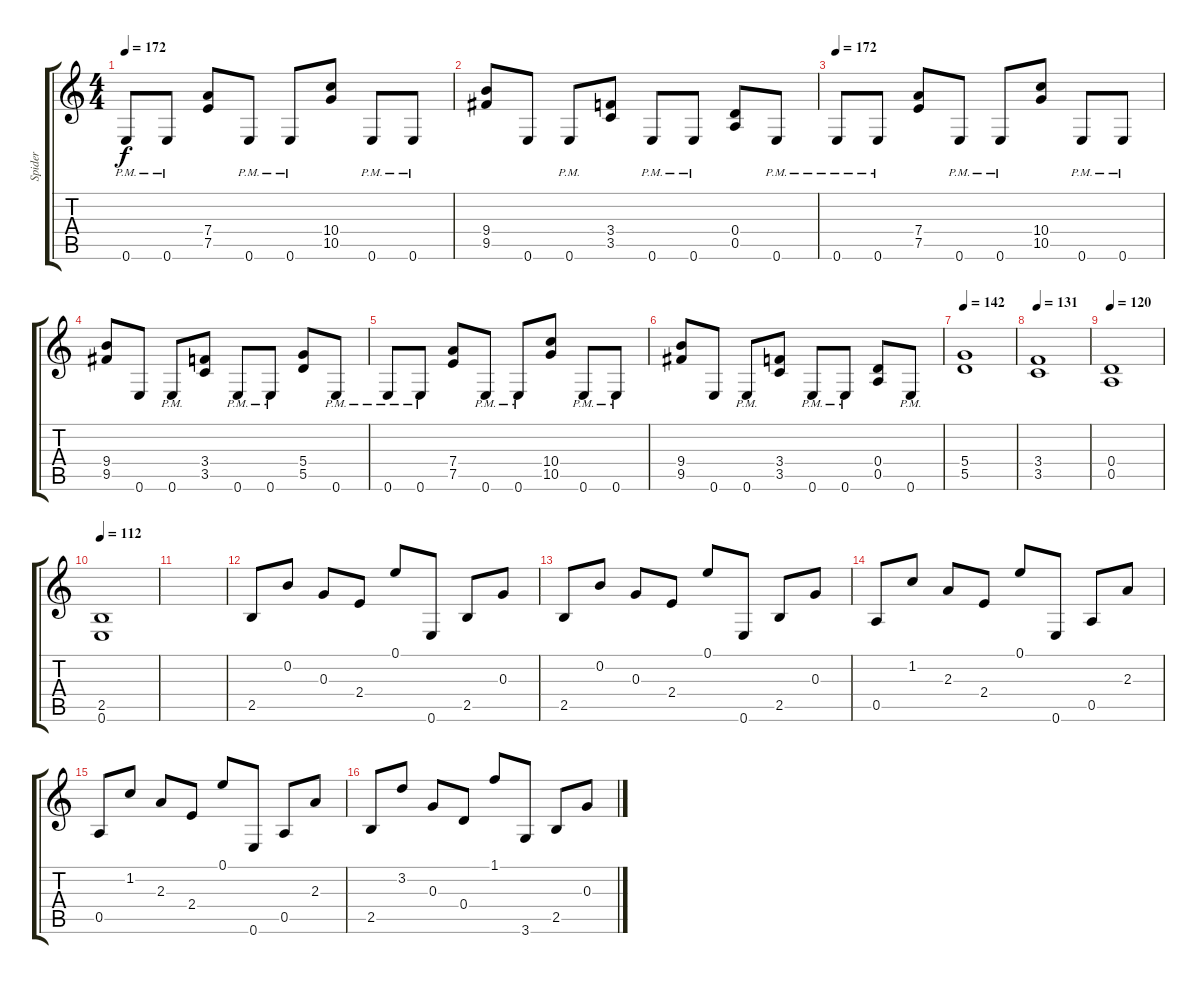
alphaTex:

\track ("Spider" "Spider") {instrument distortionguitar}
\staff {score tabs}
\tuning (E4 B3 G3 D3 A2 E2) {hide}
\ts (4 4)
\tempo 172
\clef g2
\ks c
0.6{pm}.8{dy f} 0.6{pm}.8 (7.4 7.5).8 0.6{pm}.8 0.6{pm}.8 (10.4 10.5).8 0.6{pm}.8 0.6{pm}.8 |
(9.4 9.5).8 0.6.8 0.6{pm}.8 (3.4 3.5).8 0.6{pm}.8 0.6{pm}.8 (0.4 0.5).8 0.6{pm}.8 |
\tempo 172
0.6{pm}.8 0.6{pm}.8 (7.4 7.5).8 0.6{pm}.8 0.6{pm}.8 (10.4 10.5).8 0.6{pm}.8 0.6{pm}.8 |
(9.4 9.5).8 0.6.8 0.6{pm}.8 (3.4 3.5).8 0.6{pm}.8 0.6{pm}.8 (5.4 5.5).8 0.6{pm}.8 |
0.6{pm}.8 0.6{pm}.8 (7.4 7.5).8 0.6{pm}.8 0.6{pm}.8 (10.4 10.5).8 0.6{pm}.8 0.6{pm}.8 |
(9.4 9.5).8 0.6.8 0.6{pm}.8 (3.4 3.5).8 0.6{pm}.8 0.6{pm}.8 (0.4 0.5).8 0.6{pm}.8 |
\tempo 142
(5.4 5.5).1 |
\tempo 131
(3.4 3.5).1 |
\tempo 120
(0.4 0.5).1 |
\tempo 112
(2.5 0.6).1 |
|
2.5.8{instrument electricguitarmuted} 0.2.8 0.3.8 2.4.8 0.1.8 0.6.8 2.5.8 0.3.8 |
2.5.8 0.2.8 0.3.8 2.4.8 0.1.8 0.6.8 2.5.8 0.3.8 |
0.5.8 1.2.8 2.3.8 2.4.8 0.1.8 0.6.8 0.5.8 2.3.8 |
0.5.8 1.2.8 2.3.8 2.4.8 0.1.8 0.6.8 0.5.8 2.3.8 |
2.5.8 3.2.8 0.3.8 0.4.8 1.1.8 3.6.8 2.5.8 0.3.8
